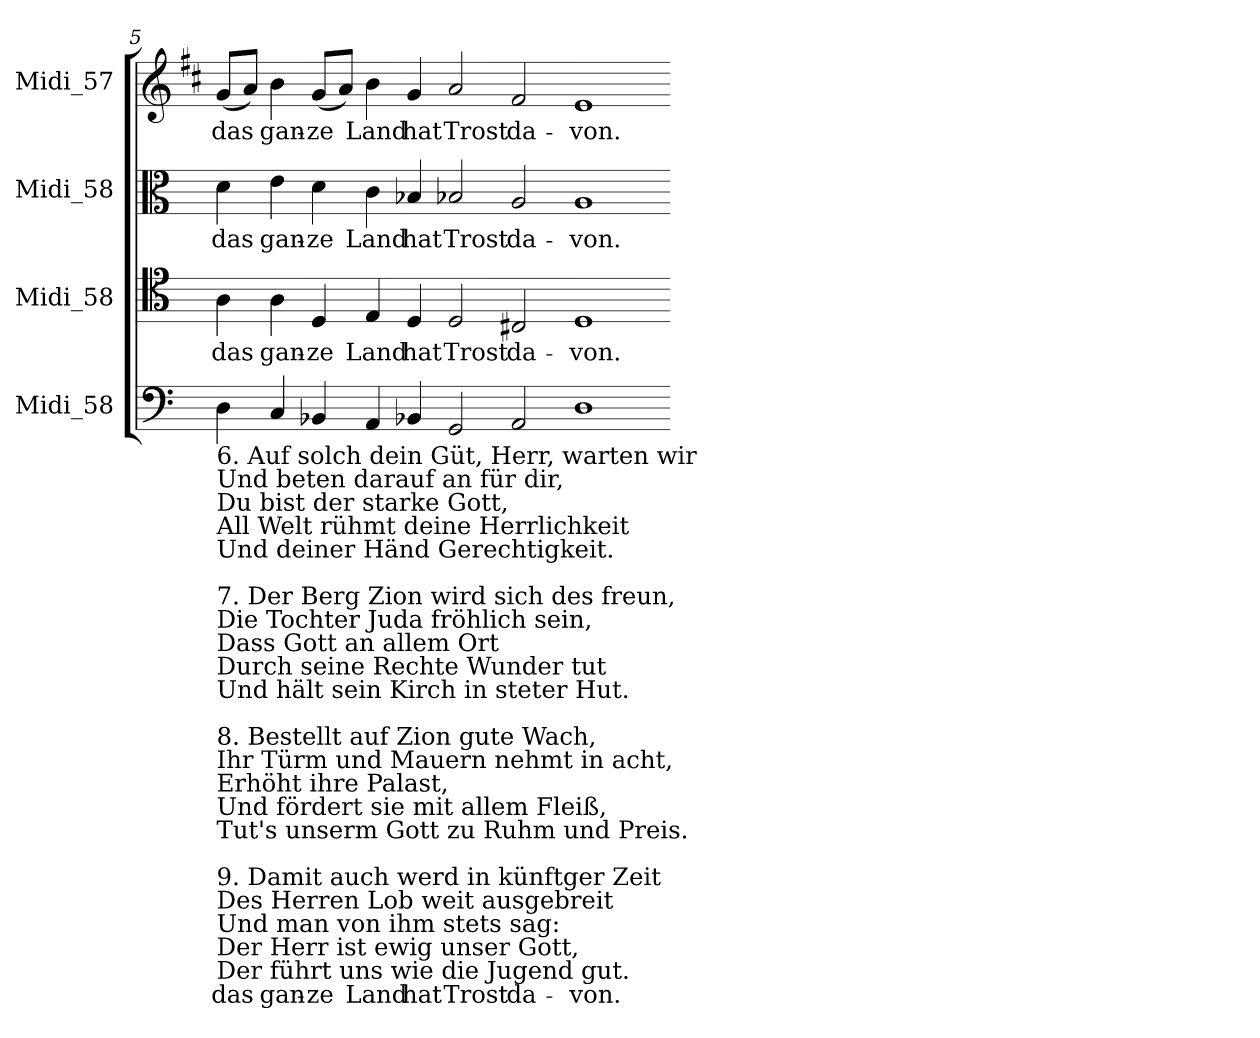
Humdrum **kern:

**kern	**text	**kern	**text	**kern	**text	**kern	**text
*part4	*part4	*part3	*part3	*part2	*part2	*part1	*part1
*staff4	*staff4	*staff3	*staff3	*staff2	*staff2	*staff1	*staff1
*I"Midi_58	*	*I"Midi_58	*	*I"Midi_58	*	*I"Midi_57	*
*clefF4	*	*clefC4	*	*clefC3	*	*clefG2	*
*	*	*	*	*	*	*ITrd1c2	*
*k[]	*	*k[]	*	*k[]	*	*k[]	*
*C:	*	*C:	*	*C:	*	*C:	*
=5	=5	=5	=5	=5	=5	=5	=5
!LO:TX:b:t=6. Auf solch dein Güt, Herr, warten wir\nUnd beten darauf an für dir,\nDu bist der starke Gott,\nAll Welt rühmt deine Herrlichkeit\nUnd deiner Händ Gerechtigkeit.\n\n7. Der Berg Zion wird sich des freun,\nDie Tochter Juda fröhlich sein,\nDass Gott an allem Ort\nDurch seine Rechte Wunder tut\nUnd hält sein Kirch in steter Hut.\n\n8. Bestellt auf Zion gute Wach,\nIhr Türm und Mauern nehmt in acht,\nErhöht ihre Palast,\nUnd fördert sie mit allem Fleiß,\nTut's unserm Gott zu Ruhm und Preis.\n\n9. Damit auch werd in künftger Zeit\nDes Herren Lob weit ausgebreit\nUnd man von ihm stets sag&colon;\nDer Herr ist ewig unser Gott,\nDer führt uns wie die Jugend gut.	!	!	!	!	!	!	!
!	!LO:LY:b	!	!LO:LY:b	!	!LO:LY:b	!	!LO:LY:b
4D	das	4A	das	4d	das	(<8fL	das
.	.	.	.	.	.	8gJ)	.
!	!LO:LY:b	!	!LO:LY:b	!	!LO:LY:b	!	!LO:LY:b
4C	gan-	4A	gan-	4e	gan-	4a	gan-
!	!LO:LY:b	!	!LO:LY:b	!	!LO:LY:b	!	!LO:LY:b
4BB-X	-ze	4D	-ze	4d	-ze	(<8fL	-ze
.	.	.	.	.	.	8gJ)	.
!	!LO:LY:b	!	!LO:LY:b	!	!LO:LY:b	!	!LO:LY:b
4AA	Land	4E	Land	4c	Land	4a	Land
!	!LO:LY:b	!	!LO:LY:b	!	!LO:LY:b	!	!LO:LY:b
4BB-X	hat	4D	hat	4B-X	hat	4f	hat
!	!LO:LY:b	!	!LO:LY:b	!	!LO:LY:b	!	!LO:LY:b
2GG	Trost	2D	Trost	2B-X	Trost	2g	Trost
!	!LO:LY:b	!	!LO:LY:b	!	!LO:LY:b	!	!LO:LY:b
2AA	da-	2C#X	da-	2A	da-	2e	da-
!	!LO:LY:b	!	!LO:LY:b	!	!LO:LY:b	!	!LO:LY:b
1D	-von.	1D	-von.	1A	-von.	1d	-von.
=-	=-	=-	=-	=-	=-	=-	=-
*-	*-	*-	*-	*-	*-	*-	*-
